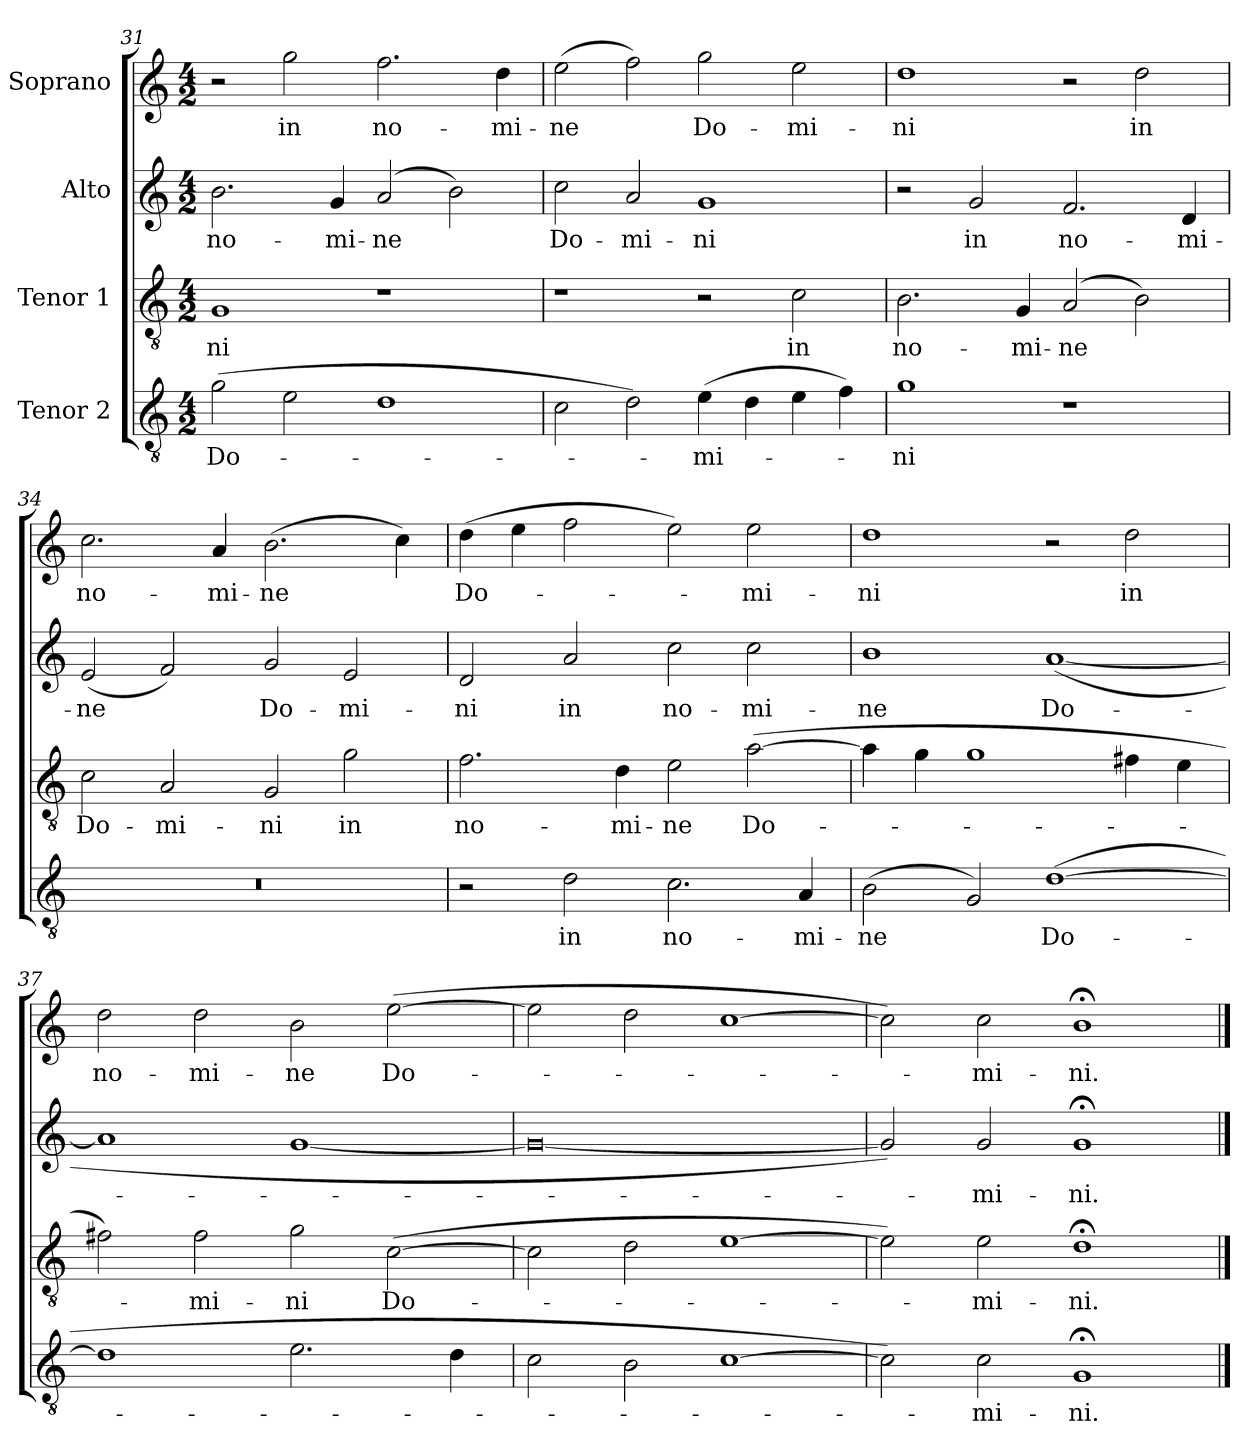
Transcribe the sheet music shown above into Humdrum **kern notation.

**kern	**text	**kern	**text	**kern	**text	**kern	**text
*part4	*part4	*part3	*part3	*part2	*part2	*part1	*part1
*staff4	*staff4	*staff3	*staff3	*staff2	*staff2	*staff1	*staff1
*I"Tenor 2	*	*I"Tenor 1	*	*I"Alto	*	*I"Soprano	*
!!LO:LB:g=z
*clefGv2	*	*clefGv2	*	*clefG2	*	*clefG2	*
*k[]	*	*k[]	*	*k[]	*	*k[]	*
*C:	*	*C:	*	*C:	*	*C:	*
*M4/2	*	*M4/2	*	*M4/2	*	*M4/2	*
=31	=31	=31	=31	=31	=31	=31	=31
(2g\	Do-	1G	-ni	2.b\	no-	2r	.
2e\	.	.	.	.	.	2gg\	in
.	.	.	.	4g/	-mi-	.	.
1d	.	1r	.	(2a/	-ne	2.ff\	no-
.	.	.	.	2b\)	.	.	.
.	.	.	.	.	.	4dd\	-mi-
=32	=32	=32	=32	=32	=32	=32	=32
2c\	.	1r	.	2cc\	Do-	(2ee\	-ne
2d\)	.	.	.	2a/	-mi-	2ff\)	.
(4e\	-mi-	2r	.	1g	-ni	2gg\	Do-
4d\	.	.	.	.	.	.	.
4e\	.	2c\	in	.	.	2ee\	-mi-
4f\)	.	.	.	.	.	.	.
=33	=33	=33	=33	=33	=33	=33	=33
1g	-ni	2.B\	no-	2r	.	1dd	-ni
.	.	.	.	2g/	in	.	.
.	.	4G/	-mi-	.	.	.	.
1r	.	(2A/	-ne	2.f/	no-	2r	.
.	.	2B\)	.	.	.	2dd\	in
.	.	.	.	4d/	-mi-	.	.
=34	=34	=34	=34	=34	=34	=34	=34
0r	.	2c\	Do-	(2e/	-ne	2.cc\	no-
.	.	2A/	-mi-	2f/)	.	.	.
.	.	.	.	.	.	4a/	-mi-
.	.	2G/	-ni	2g/	Do-	(2.b\	-ne
.	.	2g\	in	2e/	-mi-	.	.
.	.	.	.	.	.	4cc\)	.
=35	=35	=35	=35	=35	=35	=35	=35
2r	.	2.f\	no-	2d/	-ni	(4dd\	Do-
.	.	.	.	.	.	4ee\	.
2d\	in	.	.	2a/	in	2ff\	.
.	.	4d\	-mi-	.	.	.	.
2.c\	no-	2e\	-ne	2cc\	no-	2ee\)	.
.	.	([2a\	Do-	2cc\	-mi-	2ee\	-mi-
4A/	-mi-	.	.	.	.	.	.
!!LO:LB:g=z
=36	=36	=36	=36	=36	=36	=36	=36
(2B\	-ne	4a\]	.	1b	-ne	1dd	-ni
.	.	4g\	.	.	.	.	.
2G/)	.	1g	.	.	.	.	.
([1d	Do-	.	.	([1a	Do-	2r	.
.	.	4f#X\	.	.	.	2dd\	in
.	.	4e\	.	.	.	.	.
=37	=37	=37	=37	=37	=37	=37	=37
1d]	.	2f#X\)	.	1a]	.	2dd\	no-
.	.	2f#\	-mi-	.	.	2dd\	-mi-
2.e\	.	2g\	-ni	[1g	.	2b\	-ne
.	.	([2c\	Do-	.	.	([2ee\	Do-
4d\	.	.	.	.	.	.	.
=38	=38	=38	=38	=38	=38	=38	=38
2c\	.	2c\]	.	0g_	.	2ee\]	.
2B\	.	2d\	.	.	.	2dd\	.
[1c	.	[1e	.	.	.	[1cc	.
=39	=39	=39	=39	=39	=39	=39	=39
2c\])	.	2e\])	.	2g/])	.	2cc\])	.
2c\	-mi-	2e\	-mi-	2g/	-mi-	2cc\	-mi-
1G;<	-ni.	1d;<	-ni.	1g;<	-ni.	1b;<	-ni.
==	==	==	==	==	==	==	==
*-	*-	*-	*-	*-	*-	*-	*-
